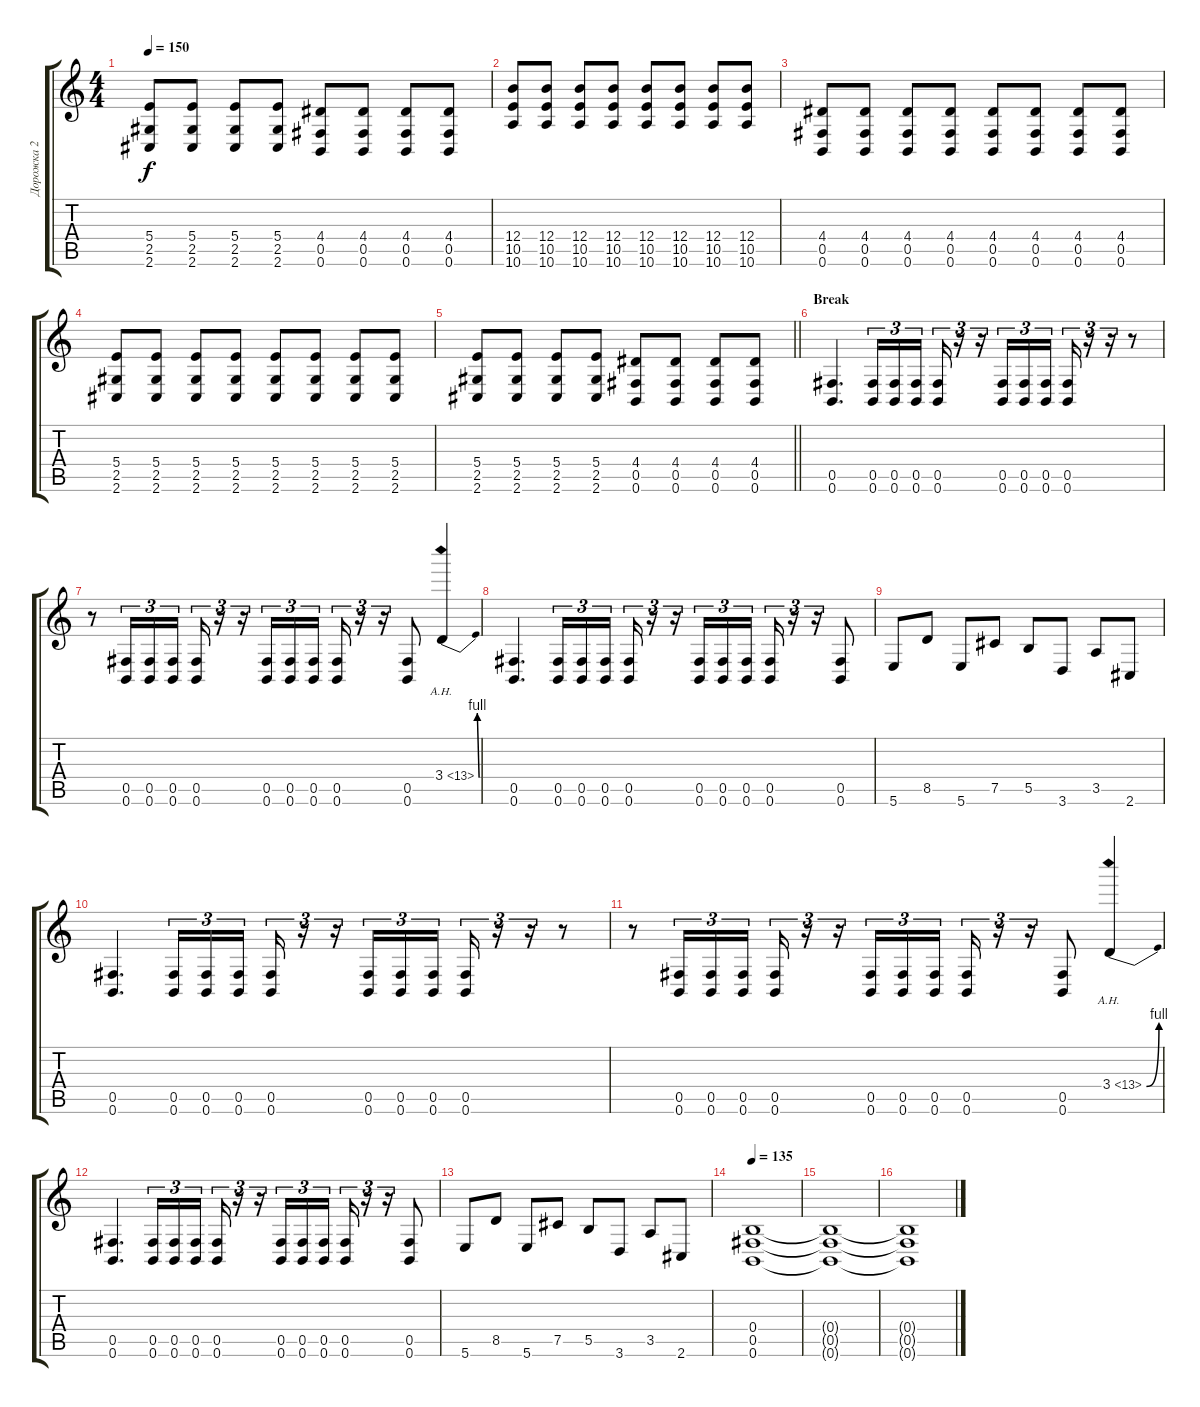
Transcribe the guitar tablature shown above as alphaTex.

\track ("Дорожка 2" "Дорожка 2") {instrument distortionguitar}
\staff {score tabs}
\tuning (Db4 Ab3 E3 B2 Gb2 B1) {hide}
\ts (4 4)
\tempo 150
\clef g2
\ks c
(5.4 2.5 2.6).8{dy f} (5.4 2.5 2.6).8 (5.4 2.5 2.6).8 (5.4 2.5 2.6).8 (4.4 0.5 0.6).8 (4.4 0.5 0.6).8 (4.4 0.5 0.6).8 (4.4 0.5 0.6).8 |
(12.4 10.5 10.6).8 (12.4 10.5 10.6).8 (12.4 10.5 10.6).8 (12.4 10.5 10.6).8 (12.4 10.5 10.6).8 (12.4 10.5 10.6).8 (12.4 10.5 10.6).8 (12.4 10.5 10.6).8 |
(4.4 0.5 0.6).8 (4.4 0.5 0.6).8 (4.4 0.5 0.6).8 (4.4 0.5 0.6).8 (4.4 0.5 0.6).8 (4.4 0.5 0.6).8 (4.4 0.5 0.6).8 (4.4 0.5 0.6).8 |
(5.4 2.5 2.6).8 (5.4 2.5 2.6).8 (5.4 2.5 2.6).8 (5.4 2.5 2.6).8 (5.4 2.5 2.6).8 (5.4 2.5 2.6).8 (5.4 2.5 2.6).8 (5.4 2.5 2.6).8 |
\barLineRight lightlight
(5.4 2.5 2.6).8 (5.4 2.5 2.6).8 (5.4 2.5 2.6).8 (5.4 2.5 2.6).8 (4.4 0.5 0.6).8 (4.4 0.5 0.6).8 (4.4 0.5 0.6).8 (4.4 0.5 0.6).8 |
\section ("" "Break")
(0.5 0.6).4{d} (0.5 0.6).16{tu (3 2)} (0.5 0.6).16{tu (3 2)} (0.5 0.6).16{tu (3 2)} (0.5 0.6).16{tu (3 2)} r.16{tu (3 2)} r.16{tu (3 2)} (0.5 0.6).16{tu (3 2)} (0.5 0.6).16{tu (3 2)} (0.5 0.6).16{tu (3 2)} (0.5 0.6).16{tu (3 2)} r.16{tu (3 2)} r.16{tu (3 2)} r.8 |
r.8 (0.5 0.6).16{tu (3 2)} (0.5 0.6).16{tu (3 2)} (0.5 0.6).16{tu (3 2)} (0.5 0.6).16{tu (3 2)} r.16{tu (3 2)} r.16{tu (3 2)} (0.5 0.6).16{tu (3 2)} (0.5 0.6).16{tu (3 2)} (0.5 0.6).16{tu (3 2)} (0.5 0.6).16{tu (3 2)} r.16{tu (3 2)} r.16{tu (3 2)} (0.5 0.6).8 3.4{be (bend 0 0 60 4) ah 10}.4 |
(0.5 0.6).4{d} (0.5 0.6).16{tu (3 2)} (0.5 0.6).16{tu (3 2)} (0.5 0.6).16{tu (3 2)} (0.5 0.6).16{tu (3 2)} r.16{tu (3 2)} r.16{tu (3 2)} (0.5 0.6).16{tu (3 2)} (0.5 0.6).16{tu (3 2)} (0.5 0.6).16{tu (3 2)} (0.5 0.6).16{tu (3 2)} r.16{tu (3 2)} r.16{tu (3 2)} (0.5 0.6).8 |
5.6.8 8.5.8 5.6.8 7.5.8 5.5.8 3.6.8 3.5.8 2.6.8 |
(0.5 0.6).4{d} (0.5 0.6).16{tu (3 2)} (0.5 0.6).16{tu (3 2)} (0.5 0.6).16{tu (3 2)} (0.5 0.6).16{tu (3 2)} r.16{tu (3 2)} r.16{tu (3 2)} (0.5 0.6).16{tu (3 2)} (0.5 0.6).16{tu (3 2)} (0.5 0.6).16{tu (3 2)} (0.5 0.6).16{tu (3 2)} r.16{tu (3 2)} r.16{tu (3 2)} r.8 |
r.8 (0.5 0.6).16{tu (3 2)} (0.5 0.6).16{tu (3 2)} (0.5 0.6).16{tu (3 2)} (0.5 0.6).16{tu (3 2)} r.16{tu (3 2)} r.16{tu (3 2)} (0.5 0.6).16{tu (3 2)} (0.5 0.6).16{tu (3 2)} (0.5 0.6).16{tu (3 2)} (0.5 0.6).16{tu (3 2)} r.16{tu (3 2)} r.16{tu (3 2)} (0.5 0.6).8 3.4{be (bend 0 0 60 4) ah 10}.4 |
(0.5 0.6).4{d} (0.5 0.6).16{tu (3 2)} (0.5 0.6).16{tu (3 2)} (0.5 0.6).16{tu (3 2)} (0.5 0.6).16{tu (3 2)} r.16{tu (3 2)} r.16{tu (3 2)} (0.5 0.6).16{tu (3 2)} (0.5 0.6).16{tu (3 2)} (0.5 0.6).16{tu (3 2)} (0.5 0.6).16{tu (3 2)} r.16{tu (3 2)} r.16{tu (3 2)} (0.5 0.6).8 |
5.6.8 8.5.8 5.6.8 7.5.8 5.5.8 3.6.8 3.5.8 2.6.8 |
\tempo 135
(0.4 0.5 0.6).1 |
(0.4{t} 0.5{t} 0.6{t}).1 |
(0.4{t} 0.5{t} 0.6{t}).1{volume 6}
